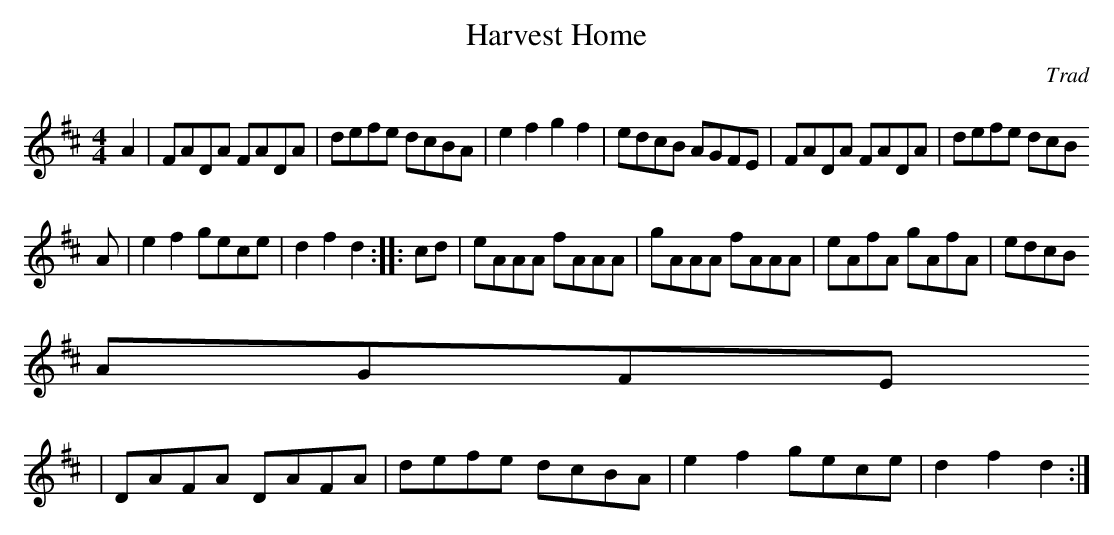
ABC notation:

X:1
T:Harvest Home
M:4/4
L:1/8
C:Trad
K:D
A2 | FADA FADA | defe dcBA | e2f2g2f2 | edcB AGFE | FADA FADA | defe dcB
A | e2f2 gece | d2f2d2 :||:cd | eAAA fAAA | gAAA fAAA | eAfA gAfA | edcB
AGFE
| DAFA DAFA | defe dcBA | e2f2 gece | d2f2d2:|
